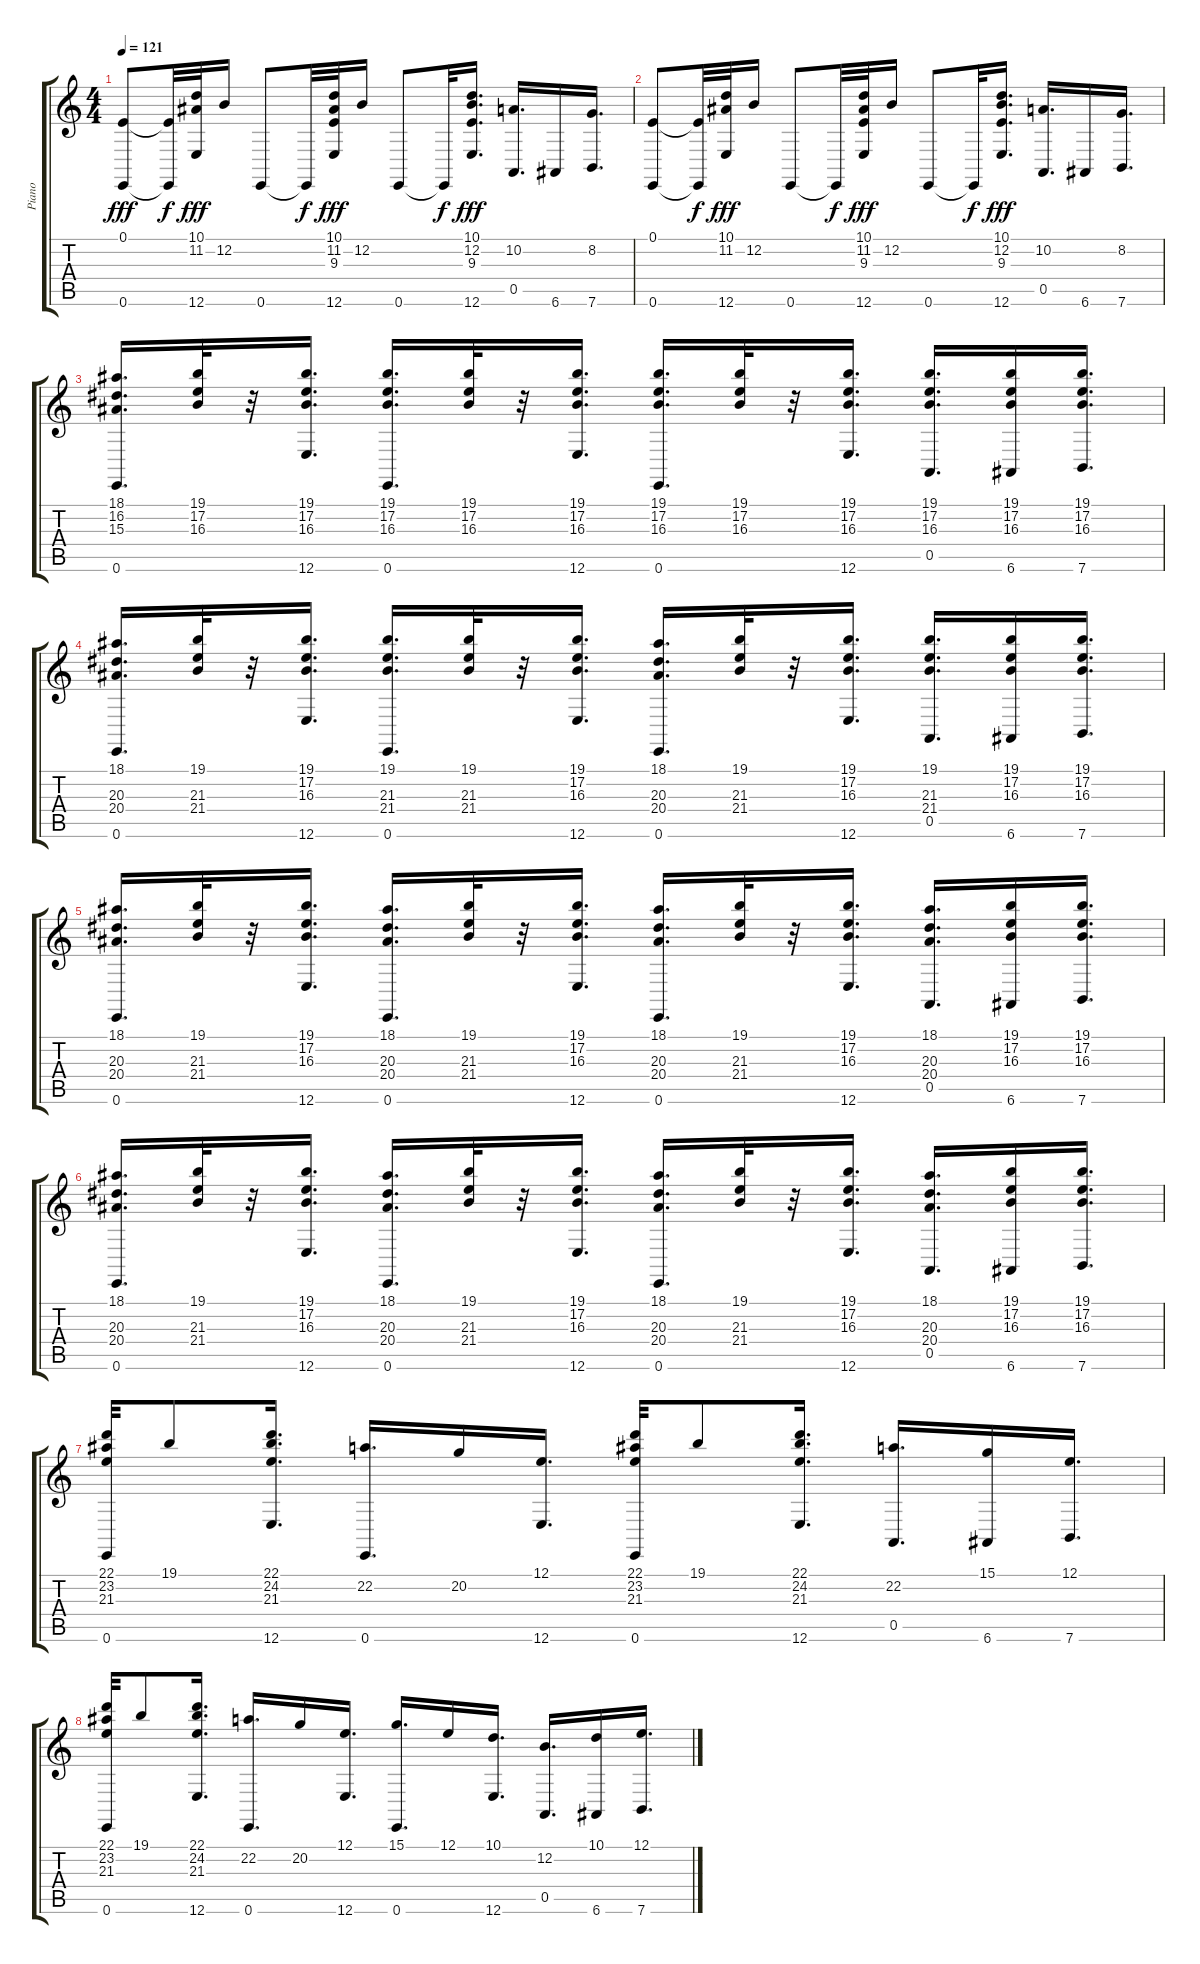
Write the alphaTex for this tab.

\track ("Piano" "Piano") {instrument acousticgrandpiano}
\staff {score tabs}
\tuning (E4 B3 G3 D3 A2 E2) {hide}
\ts (4 4)
\tempo 121
\clef g2
\ks c
(0.1 0.6).8{dy fff} (0.1{t} 0.6{t}).32{dy f} (10.1 11.2 12.6).32{dy fff} 12.2.16 0.6.8 0.6{t}.32{dy f} (10.1 11.2 9.3 12.6).32{dy fff} 12.2.16 0.6.8 0.6{t}.32{dy f} (10.1 12.2 9.3 12.6).16{d dy fff} (10.2 0.5).16{d} 6.6.16 (8.2 7.6).16{d} |
(0.1 0.6).8 (0.1{t} 0.6{t}).32{dy f} (10.1 11.2 12.6).32{dy fff} 12.2.16 0.6.8 0.6{t}.32{dy f} (10.1 11.2 9.3 12.6).32{dy fff} 12.2.16 0.6.8 0.6{t}.32{dy f} (10.1 12.2 9.3 12.6).16{d dy fff} (10.2 0.5).16{d} 6.6.16 (8.2 7.6).16{d} |
(18.1 16.2 15.3 0.6).16{d} (19.1 17.2 16.3).32 r.32 (19.1 17.2 16.3 12.6).16{d} (19.1 17.2 16.3 0.6).16{d} (19.1 17.2 16.3).32 r.32 (19.1 17.2 16.3 12.6).16{d} (19.1 17.2 16.3 0.6).16{d} (19.1 17.2 16.3).32 r.32 (19.1 17.2 16.3 12.6).16{d} (19.1 17.2 16.3 0.5).16{d} (19.1 17.2 16.3 6.6).16 (19.1 17.2 16.3 7.6).16{d} |
(18.1 20.3 20.4 0.6).16{d} (19.1 21.3 21.4).32 r.32 (19.1 17.2 16.3 12.6).16{d} (19.1 21.3 21.4 0.6).16{d} (19.1 21.3 21.4).32 r.32 (19.1 17.2 16.3 12.6).16{d} (18.1 20.3 20.4 0.6).16{d} (19.1 21.3 21.4).32 r.32 (19.1 17.2 16.3 12.6).16{d} (19.1 21.3 21.4 0.5).16{d} (19.1 17.2 16.3 6.6).16 (19.1 17.2 16.3 7.6).16{d} |
(18.1 20.3 20.4 0.6).16{d} (19.1 21.3 21.4).32 r.32 (19.1 17.2 16.3 12.6).16{d} (18.1 20.3 20.4 0.6).16{d} (19.1 21.3 21.4).32 r.32 (19.1 17.2 16.3 12.6).16{d} (18.1 20.3 20.4 0.6).16{d} (19.1 21.3 21.4).32 r.32 (19.1 17.2 16.3 12.6).16{d} (18.1 20.3 20.4 0.5).16{d} (19.1 17.2 16.3 6.6).16 (19.1 17.2 16.3 7.6).16{d} |
(18.1 20.3 20.4 0.6).16{d} (19.1 21.3 21.4).32 r.32 (19.1 17.2 16.3 12.6).16{d} (18.1 20.3 20.4 0.6).16{d} (19.1 21.3 21.4).32 r.32 (19.1 17.2 16.3 12.6).16{d} (18.1 20.3 20.4 0.6).16{d} (19.1 21.3 21.4).32 r.32 (19.1 17.2 16.3 12.6).16{d} (18.1 20.3 20.4 0.5).16{d} (19.1 17.2 16.3 6.6).16 (19.1 17.2 16.3 7.6).16{d} |
(22.1 23.2 21.3 0.6).32{volume 10} 19.1.8 (22.1 24.2 21.3 12.6).16{d} (22.2 0.6).16{d} 20.2.16 (12.1 12.6).16{d} (22.1 23.2 21.3 0.6).32 19.1.8 (22.1 24.2 21.3 12.6).16{d} (22.2 0.5).16{d} (15.1 6.6).16 (12.1 7.6).16{d} |
(22.1 23.2 21.3 0.6).32 19.1.8 (22.1 24.2 21.3 12.6).16{d} (22.2 0.6).16{d} 20.2.16 (12.1 12.6).16{d} (15.1 0.6).16{d} 12.1.16 (10.1 12.6).16{d} (12.2 0.5).16{d} (10.1 6.6).16 (12.1 7.6).16{d}
